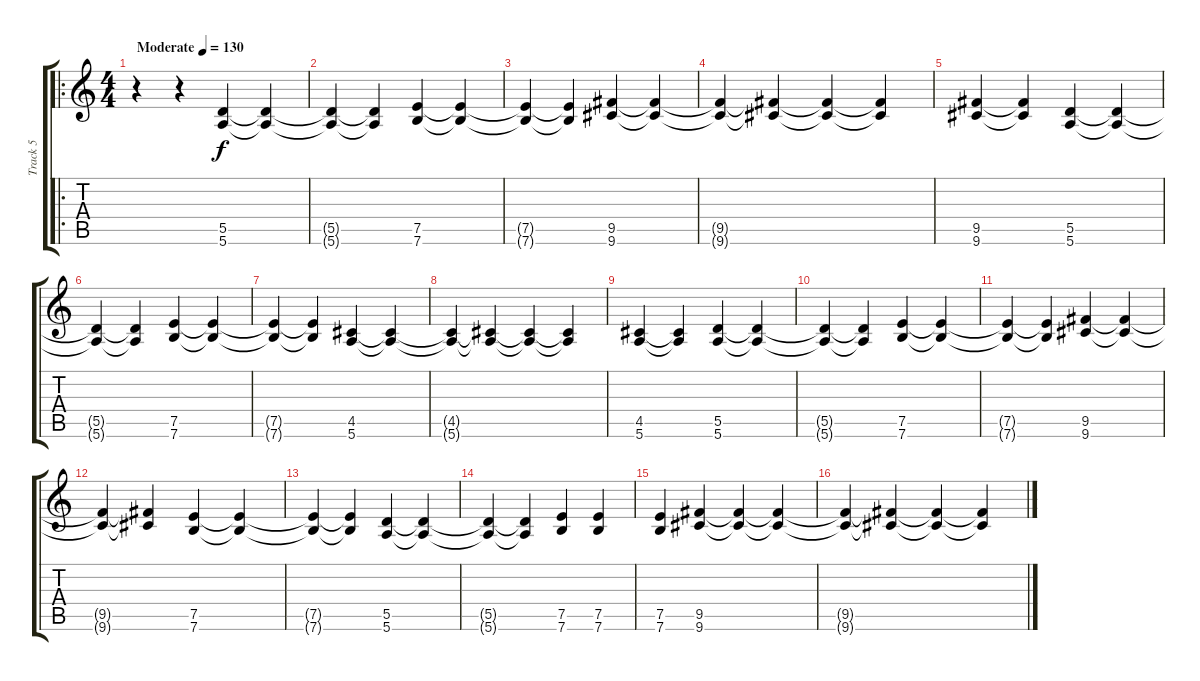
\track ("Track 5" "Track 5") {instrument electricguitarmuted}
\staff {score tabs}
\tuning (E4 B3 G3 D3 A2 E2) {hide}
\ro
\ts (4 4)
\tempo (130 "Moderate")
\clef g2
\ks c
r.4{dy f instrument electricguitarmuted} r.4 (5.5 5.6).4 (5.5{t} 5.6{t}).4 |
(5.5{t} 5.6{t}).4 (5.5{t} 5.6{t}).4 (7.5 7.6).4 (7.5{t} 7.6{t}).4 |
(7.5{t} 7.6{t}).4 (7.5{t} 7.6{t}).4 (9.5 9.6).4 (9.5{t} 9.6{t}).4 |
(9.5{t} 9.6{t}).4 (9.5{t} 9.6{t}).4 (9.5{t} 9.6{t}).4 (9.5{t} 9.6{t}).4 |
(9.5 9.6).4 (9.5{t} 9.6{t}).4 (5.5 5.6).4 (5.5{t} 5.6{t}).4 |
(5.5{t} 5.6{t}).4 (5.5{t} 5.6{t}).4 (7.5 7.6).4 (7.5{t} 7.6{t}).4 |
(7.5{t} 7.6{t}).4 (7.5{t} 7.6{t}).4 (4.5 5.6).4 (4.5{t} 5.6{t}).4 |
(4.5{t} 5.6{t}).4 (4.5{t} 5.6{t}).4 (4.5{t} 5.6{t}).4 (4.5{t} 5.6{t}).4 |
(4.5 5.6).4 (4.5{t} 5.6{t}).4 (5.5 5.6).4 (5.5{t} 5.6{t}).4 |
(5.5{t} 5.6{t}).4 (5.5{t} 5.6{t}).4 (7.5 7.6).4 (7.5{t} 7.6{t}).4 |
(7.5{t} 7.6{t}).4 (7.5{t} 7.6{t}).4 (9.5 9.6).4 (9.5{t} 9.6{t}).4 |
(9.5{t} 9.6{t}).4 (9.5{t} 9.6{t}).4 (7.5 7.6).4 (7.5{t} 7.6{t}).4 |
(7.5{t} 7.6{t}).4 (7.5{t} 7.6{t}).4 (5.5 5.6).4 (5.5{t} 5.6{t}).4 |
(5.5{t} 5.6{t}).4 (5.5{t} 5.6{t}).4 (7.5 7.6).4 (7.5 7.6).4 |
(7.5 7.6).4 (9.5 9.6).4 (9.5{t} 9.6{t}).4 (9.5{t} 9.6{t}).4 |
(9.5{t} 9.6{t}).4 (9.5{t} 9.6{t}).4 (9.5{t} 9.6{t}).4 (9.5{t} 9.6{t}).4
